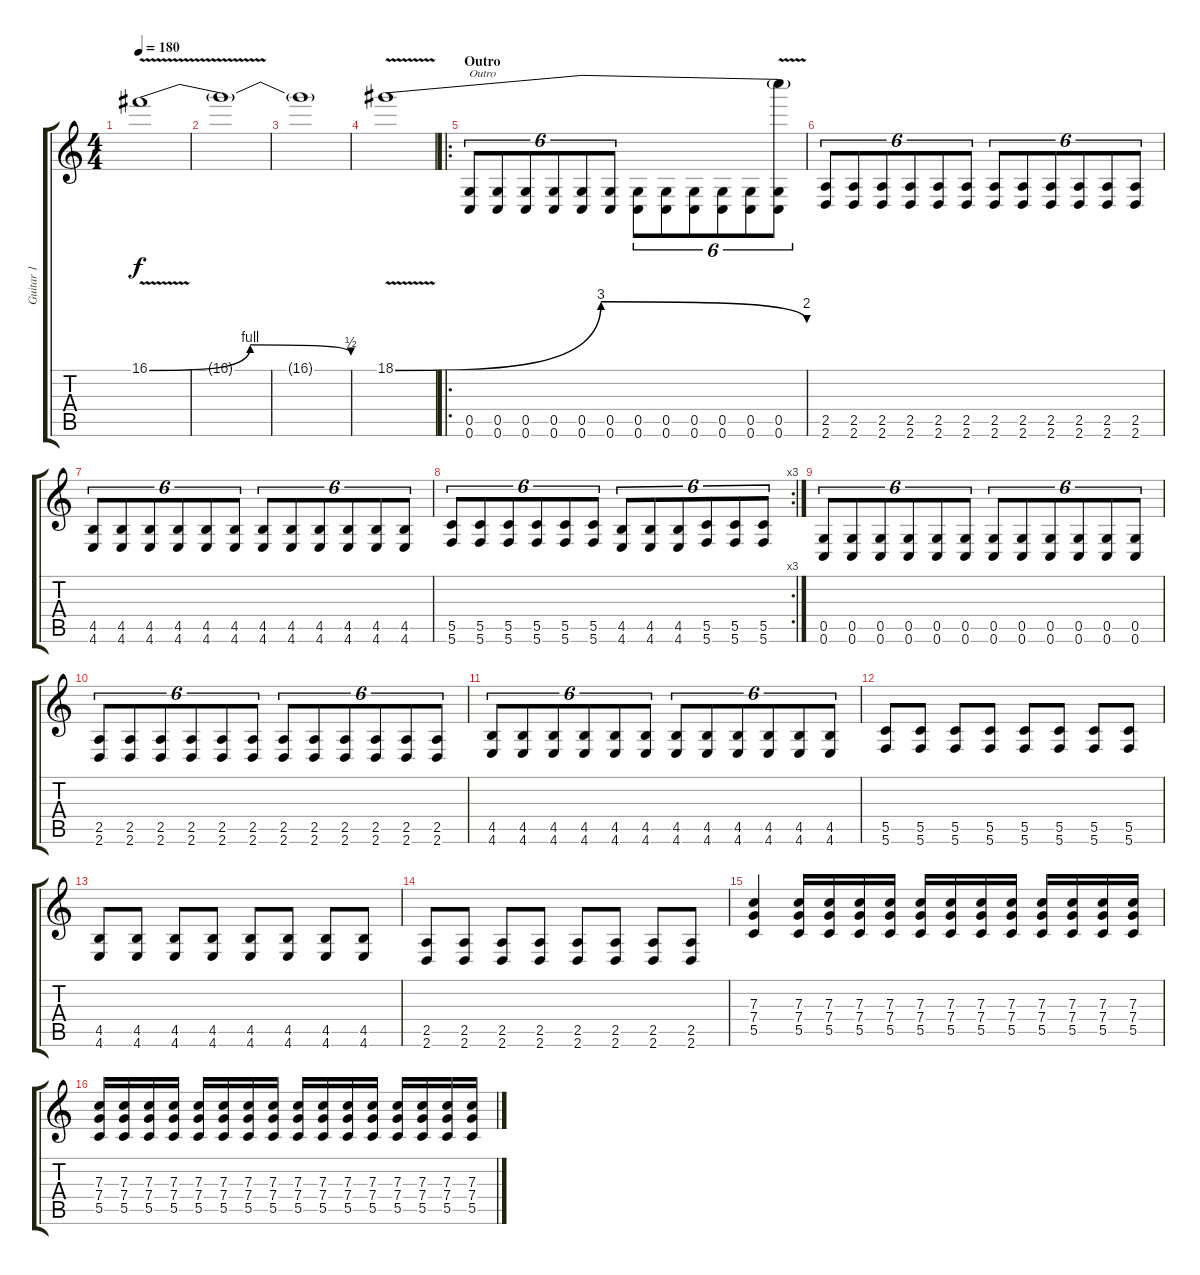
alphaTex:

\track ("Guitar 1" "Guitar 1") {instrument distortionguitar}
\staff {score tabs}
\tuning (D4 A3 F3 C3 G2 C2) {hide}
\ts (4 4)
\tempo 180
\clef g2
\ks c
16.1{be (bendrelease 0 0 5 4 50 4 60 2) v}.1{dy f} |
16.1{t}.1 |
16.1{t}.1 |
18.1{be (bendrelease 0 0 5 12 50 12 60 8) v}.1 |
\ro
\section ("" "Outro")
(0.5 0.6).8{tu (6 4) txt "Outro"} (0.5 0.6).8{tu (6 4)} (0.5 0.6).8{tu (6 4)} (0.5 0.6).8{tu (6 4)} (0.5 0.6).8{tu (6 4)} (0.5 0.6).8{tu (6 4)} (0.5 0.6).8{tu (6 4)} (0.5 0.6).8{tu (6 4)} (0.5 0.6).8{tu (6 4)} (0.5 0.6).8{tu (6 4)} (0.5 0.6).8{tu (6 4)} (18.1{t} 0.5 0.6).8{tu (6 4)} |
(2.5 2.6).8{tu (6 4)} (2.5 2.6).8{tu (6 4)} (2.5 2.6).8{tu (6 4)} (2.5 2.6).8{tu (6 4)} (2.5 2.6).8{tu (6 4)} (2.5 2.6).8{tu (6 4)} (2.5 2.6).8{tu (6 4)} (2.5 2.6).8{tu (6 4)} (2.5 2.6).8{tu (6 4)} (2.5 2.6).8{tu (6 4)} (2.5 2.6).8{tu (6 4)} (2.5 2.6).8{tu (6 4)} |
(4.5 4.6).8{tu (6 4)} (4.5 4.6).8{tu (6 4)} (4.5 4.6).8{tu (6 4)} (4.5 4.6).8{tu (6 4)} (4.5 4.6).8{tu (6 4)} (4.5 4.6).8{tu (6 4)} (4.5 4.6).8{tu (6 4)} (4.5 4.6).8{tu (6 4)} (4.5 4.6).8{tu (6 4)} (4.5 4.6).8{tu (6 4)} (4.5 4.6).8{tu (6 4)} (4.5 4.6).8{tu (6 4)} |
\rc 3
(5.5 5.6).8{tu (6 4)} (5.5 5.6).8{tu (6 4)} (5.5 5.6).8{tu (6 4)} (5.5 5.6).8{tu (6 4)} (5.5 5.6).8{tu (6 4)} (5.5 5.6).8{tu (6 4)} (4.5 4.6).8{tu (6 4)} (4.5 4.6).8{tu (6 4)} (4.5 4.6).8{tu (6 4)} (5.5 5.6).8{tu (6 4)} (5.5 5.6).8{tu (6 4)} (5.5 5.6).8{tu (6 4)} |
(0.5 0.6).8{tu (6 4)} (0.5 0.6).8{tu (6 4)} (0.5 0.6).8{tu (6 4)} (0.5 0.6).8{tu (6 4)} (0.5 0.6).8{tu (6 4)} (0.5 0.6).8{tu (6 4)} (0.5 0.6).8{tu (6 4)} (0.5 0.6).8{tu (6 4)} (0.5 0.6).8{tu (6 4)} (0.5 0.6).8{tu (6 4)} (0.5 0.6).8{tu (6 4)} (0.5 0.6).8{tu (6 4)} |
(2.5 2.6).8{tu (6 4)} (2.5 2.6).8{tu (6 4)} (2.5 2.6).8{tu (6 4)} (2.5 2.6).8{tu (6 4)} (2.5 2.6).8{tu (6 4)} (2.5 2.6).8{tu (6 4)} (2.5 2.6).8{tu (6 4)} (2.5 2.6).8{tu (6 4)} (2.5 2.6).8{tu (6 4)} (2.5 2.6).8{tu (6 4)} (2.5 2.6).8{tu (6 4)} (2.5 2.6).8{tu (6 4)} |
(4.5 4.6).8{tu (6 4)} (4.5 4.6).8{tu (6 4)} (4.5 4.6).8{tu (6 4)} (4.5 4.6).8{tu (6 4)} (4.5 4.6).8{tu (6 4)} (4.5 4.6).8{tu (6 4)} (4.5 4.6).8{tu (6 4)} (4.5 4.6).8{tu (6 4)} (4.5 4.6).8{tu (6 4)} (4.5 4.6).8{tu (6 4)} (4.5 4.6).8{tu (6 4)} (4.5 4.6).8{tu (6 4)} |
(5.5 5.6).8 (5.5 5.6).8 (5.5 5.6).8 (5.5 5.6).8 (5.5 5.6).8 (5.5 5.6).8 (5.5 5.6).8 (5.5 5.6).8 |
(4.5 4.6).8 (4.5 4.6).8 (4.5 4.6).8 (4.5 4.6).8 (4.5 4.6).8 (4.5 4.6).8 (4.5 4.6).8 (4.5 4.6).8 |
(2.5 2.6).8 (2.5 2.6).8 (2.5 2.6).8 (2.5 2.6).8 (2.5 2.6).8 (2.5 2.6).8 (2.5 2.6).8 (2.5 2.6).8 |
(7.3 7.4 5.5).4 (7.3 7.4 5.5).16 (7.3 7.4 5.5).16 (7.3 7.4 5.5).16 (7.3 7.4 5.5).16 (7.3 7.4 5.5).16 (7.3 7.4 5.5).16 (7.3 7.4 5.5).16 (7.3 7.4 5.5).16 (7.3 7.4 5.5).16 (7.3 7.4 5.5).16 (7.3 7.4 5.5).16 (7.3 7.4 5.5).16 |
(7.3 7.4 5.5).16 (7.3 7.4 5.5).16 (7.3 7.4 5.5).16 (7.3 7.4 5.5).16 (7.3 7.4 5.5).16 (7.3 7.4 5.5).16 (7.3 7.4 5.5).16 (7.3 7.4 5.5).16 (7.3 7.4 5.5).16 (7.3 7.4 5.5).16 (7.3 7.4 5.5).16 (7.3 7.4 5.5).16 (7.3 7.4 5.5).16 (7.3 7.4 5.5).16 (7.3 7.4 5.5).16 (7.3 7.4 5.5).16
